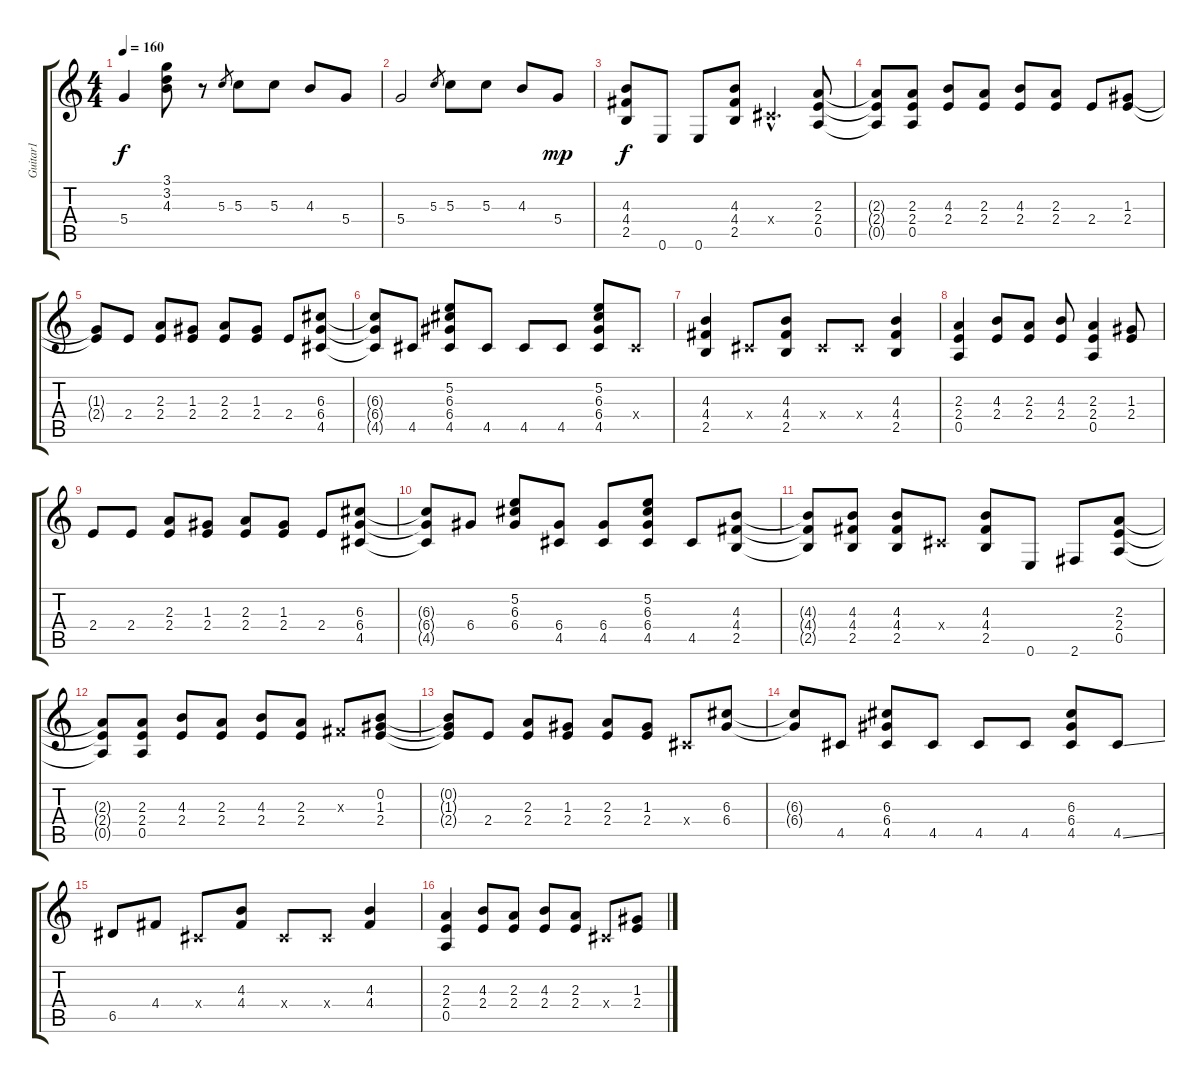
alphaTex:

\track ("Guitar1" "Guitar1") {instrument distortionguitar}
\staff {score tabs}
\tuning (E4 B3 G3 D3 A2 E2) {hide}
\ts (4 4)
\tempo 160
\clef g2
\ks c
5.4{t}.4{dy f} (3.1 3.2 4.3).8 r.8 5.3.8{gr} 5.3.8 5.3.8 4.3.8 5.4.8 |
5.4.2 5.3.8{gr} 5.3.8 5.3.8 4.3.8 5.4.8{dy mp} |
(4.3 4.4 2.5).8{dy f} 0.6.8 0.6.8 (4.3 4.4 2.5).8 -1.4{hac x}.4{d} (2.3 2.4 0.5).8 |
(2.3{t} 2.4{t} 0.5{t}).8 (2.3 2.4 0.5).8 (4.3 2.4).8 (2.3 2.4).8 (4.3 2.4).8 (2.3 2.4).8 2.4.8 (1.3 2.4).8 |
(1.3{t} 2.4{t}).8 2.4.8 (2.3 2.4).8 (1.3 2.4).8 (2.3 2.4).8 (1.3 2.4).8 2.4.8 (6.3 6.4 4.5).8 |
(6.3{t} 6.4{t} 4.5{t}).8 4.5.8 (5.2 6.3 6.4 4.5).8 4.5.8 4.5.8 4.5.8 (5.2 6.3 6.4 4.5).8 -1.4{x}.8 |
(4.3 4.4 2.5).4 -1.4{x}.8 (4.3 4.4 2.5).8 -1.4{x}.8 -1.4{x}.8 (4.3 4.4 2.5).4 |
(2.3 2.4 0.5).4 (4.3 2.4).8 (2.3 2.4).8 (4.3 2.4).8 (2.3 2.4 0.5).4 (1.3 2.4).8 |
2.4.8 2.4.8 (2.3 2.4).8 (1.3 2.4).8 (2.3 2.4).8 (1.3 2.4).8 2.4.8 (6.3 6.4 4.5).8 |
(6.3{t} 6.4{t} 4.5{t}).8 6.4.8 (5.2 6.3 6.4).8 (6.4 4.5).8 (6.4 4.5).8 (5.2 6.3 6.4 4.5).8 4.5.8 (4.3 4.4 2.5).8 |
(4.3{t} 4.4{t} 2.5{t}).8 (4.3 4.4 2.5).8 (4.3 4.4 2.5).8 -1.4{x}.8 (4.3 4.4 2.5).8 0.6.8 2.6.8 (2.3 2.4 0.5).8 |
(2.3{t} 2.4{t} 0.5{t}).8 (2.3 2.4 0.5).8 (4.3 2.4).8 (2.3 2.4).8 (4.3 2.4).8 (2.3 2.4).8 -1.3{x}.8 (0.2 1.3 2.4).8 |
(0.2{t} 1.3{t} 2.4{t}).8 2.4.8 (2.3 2.4).8 (1.3 2.4).8 (2.3 2.4).8 (1.3 2.4).8 -1.4{x}.8 (6.3 6.4).8 |
(6.3{t} 6.4{t}).8 4.5.8 (6.3 6.4 4.5).8 4.5.8 4.5.8 4.5.8 (6.3 6.4 4.5).8 4.5{ss}.8 |
6.5.8 4.4.8 -1.4{x}.8 (4.3 4.4).8 -1.4{x}.8 -1.4{x}.8 (4.3 4.4).4 |
(2.3 2.4 0.5).4 (4.3 2.4).8 (2.3 2.4).8 (4.3 2.4).8 (2.3 2.4).8 -1.4{x}.8 (1.3 2.4).8
